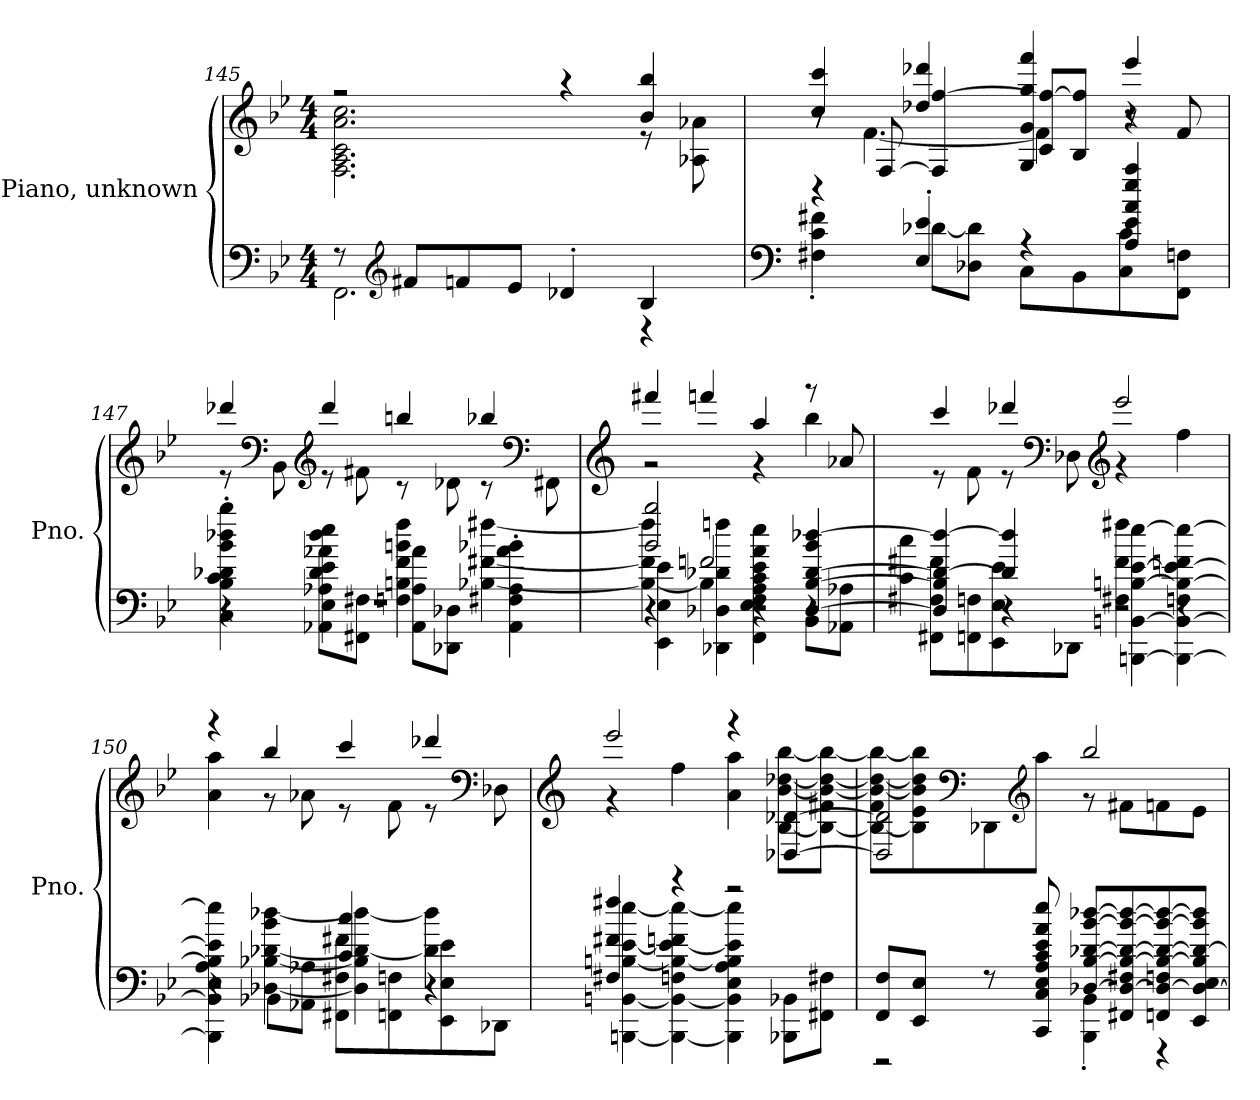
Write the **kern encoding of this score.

**kern	**kern
*part1	*part1
*staff2	*staff1
*I"Piano, unknown	*
*I'Pno.	*
!!LO:LB:g=z
*clefF4	*clefG2
*k[b-e-]	*k[b-e-]
*M4/4	*M4/4
=145	=145
*^	*^
8r	2.FF\	2r	2.F\ 2.A\ 2.c\ 2.a\ 2.cc\
*clefG2	*	*	*
8f#X/L	.	.	.
8fn/	.	.	.
8e-/J	.	.	.
4d-X'/	.	4r	.
4B-/	4r	4b-/ 4bb-/	8r
.	.	.	8A-X\ 8a-X\
*	*	*v	*v
=146	=146	=146
*clefF4	*	*
*	*	*^
*	*	*	*^
4r	4F#X\' 4c\' 4f#X\'	4cc/ 4ccc/	8r	8r
.	.	.	[4.f\	[8F/
4E-/' 4e-/'	[8d-X\L	4dd-X/ 4ddd-X/	.	4F/] [4ff/
.	8D-X\ 8d-\]J	.	.	.
4r	8C\L	4G/ 4g/ 4gg/ 4fff/	4f\]	8c/ 8ff/_L
.	8BB-\	.	.	8B-/ 8ff/]J
4A/ 4e-/ 4a/ 4ee-/ 4aa/	8C\ 8c\	4eee-/	4r	8r
.	8FF\ 8Fn\J	.	.	8f/
*	*	*	*v	*v
!!LO:LB:g=z
=147	=147	=147	=147
*	*^	*	*
1r	4r	4C\' 4B-\' 4c\' 4d-X\' 4b-\' 4dd-X\' 4bb-\'	4ddd-X/	8r
*	*	*	*clefF4	*
.	.	.	.	8BB-\
*	*	*	*clefG2	*
.	4E-\ 4d-\ 4e-\ 4dd-\ 4ee-\	8AA-X\ 8A-X\ 8a-X\L	4ddd-/	8r
.	.	8FF#X\ 8F#X\J	.	8f#X\
.	4Fn\ 4Bn\ 4f\ 4bn\ 4ff\	8AA-\ 8A-\ 8a-\L	4bbn/	8r
.	.	8DD-X\ 8D-X\J	.	8d-X\
.	[4B-X\ [4f#X\ [4ff#X\	4AA-\' 4F#X\' 4A-\' 4a-\' 4b-X\'	4bb-X/	8r
*	*	*	*clefF4	*
.	.	.	.	8FF#X\
*v	*v	*v	*	*
=148	=148	=148
*	*clefG2	*
*^	*	*
*	*^	*	*
*	*	*^	*	*
2b-/ 2bb-/	4B-\_ 4f#\] 4ff#\]	4r	4EE-\ 4E-\ 4e-\	4fff#X/	2r
.	4B-\]	2fn/	4DD-X\ 4D-X\ 4d-X\ 4ffn\	4fffn/	.
4r	2r	.	4FF\ 4E-\ 4F\ 4A\ 4c\ 4e-\ 4a\ 4ee-\	4aa/	4r
[4D-/ [4B-/ [4d-/ 4b-/ [4dd-X/	.	4r	8BB-\L	8r	4bb-\
.	.	.	8AA-X\ 8A-X\J	8a-X/	.
*	*	*v	*v	*	*
!!LO:LB:g=z	!!
=149	=149	=149	=149	=149
4D-/] 4B-/] 4d-/_ 4dd-/_	4c\ 4cc\	8FF#X\ 8F#X\ 8f#X\L	4ccc/	8r
.	.	8FFn\ 8Fn\	.	8f\
4d-/] 4dd-/]	4r	8EE-\ 8E-\ 8e-\	4ddd-X/	8r
*	*	*	*clefF4	*
.	.	8DD-X\J	.	8D-X\
*	*	*	*clefG2	*
2r	4F#X\ 4f#\ 4ff#X\	[4BBBn\ [4BBn\ [4Bn\ [4e-\ [4ee-\	2eee-/	4r
.	4r	4BBB\_ 4BB\_ 4Fn\ 4B\_ 4e-\_ 4fn\ 4ee-\_	.	4ff\
=150	=150	=150	=150	=150
2r	4r	4BBB\] 4BB\] 4E-\ 4A\ 4B\] 4e-\] 4ee-\]	4r	4a\ 4aa\
.	[4D-X\ [4B-X\ [4d-X\ 4b-\ [4dd-X\	8BB-X\L	4bb-/	8r
.	.	8AA-X\ 8A-X\J	.	8a-X\
4c/ 4cc/	4D-\] 4B-\] 4d-\_ 4dd-\_	8FF#X\ 8F#X\ 8f#X\L	4ccc/	8r
.	.	8FFn\ 8Fn\	.	8f\
4r	4d-\] 4dd-\]	8EE-\ 8E-\ 8e-\	4ddd-X/	8r
*	*	*	*clefF4	*
.	.	8DD-X\J	.	8D-X\
*v	*v	*v	*	*
=151	=151	=151
*	*clefG2	*
*^	*	*
4F#X/ 4f#X/ 4ff#X/	[4BBBn\ [4BBn\ [4Bn\ [4e-\ [4ee-\	2eee-/	4r
4r	4BBB\_ 4BB\_ 4Fn\ 4B\_ 4e-\_ 4fn\ 4ee-\_	.	4ff\
2r	4BBB\] 4BB\] 4E-\ 4A\ 4B\] 4e-\] 4ee-\]	4r	4a\ 4aa\
.	8BBB-X\ 8BB-X\L	[4D-X/ [4d-X/	[8B-\ [8b-\ [8dd-X\ [8bb-\L
.	8FF#X\ 8F#X\J	.	8B-\_ 8f#X\ 8b-\_ 8dd-\_ 8bb-\_J
!!LO:PB:g=z	!!
=152	=152	=152	=152
8FF/ 8F/L	2r	2D-/] 2d-/]	8B-\_ 8f\ 8b-\_ 8dd-\_ 8bb-\_L
8EE-/ 8E-/J	.	.	8B-\] 8e-\ 8b-\] 8dd-\] 8bb-\]
*	*	*clefF4	*
8r	.	.	8DD-X\
*	*	*clefG2	*
8CC/ 8C/ 8E-/ 8A/ 8c/ 8e-/ 8a/ 8ee-/	.	.	8aa\J
[8D-X/ [8B-/ [8d-X/ [8b-/ [8dd-X/L	4BBB-\' 4BB-\'	2bb-/	8r
8FF#X/ 8D-/_ 8F#X/ 8B-/_ 8d-/_ 8b-/_ 8dd-/_	.	.	8f#X\L
8FFn/ 8D-/_ 8Fn/ 8B-/_ 8d-/_ 8b-/_ 8dd-/_	4r	.	8fn\
8EE-/ 8D-/_ 8E-/ 8B-/] 8d-/_ 8b-/] 8dd-/]J	.	.	8e-\J
*v	*v	*	*
*	*v	*v
=	=
*-	*-
